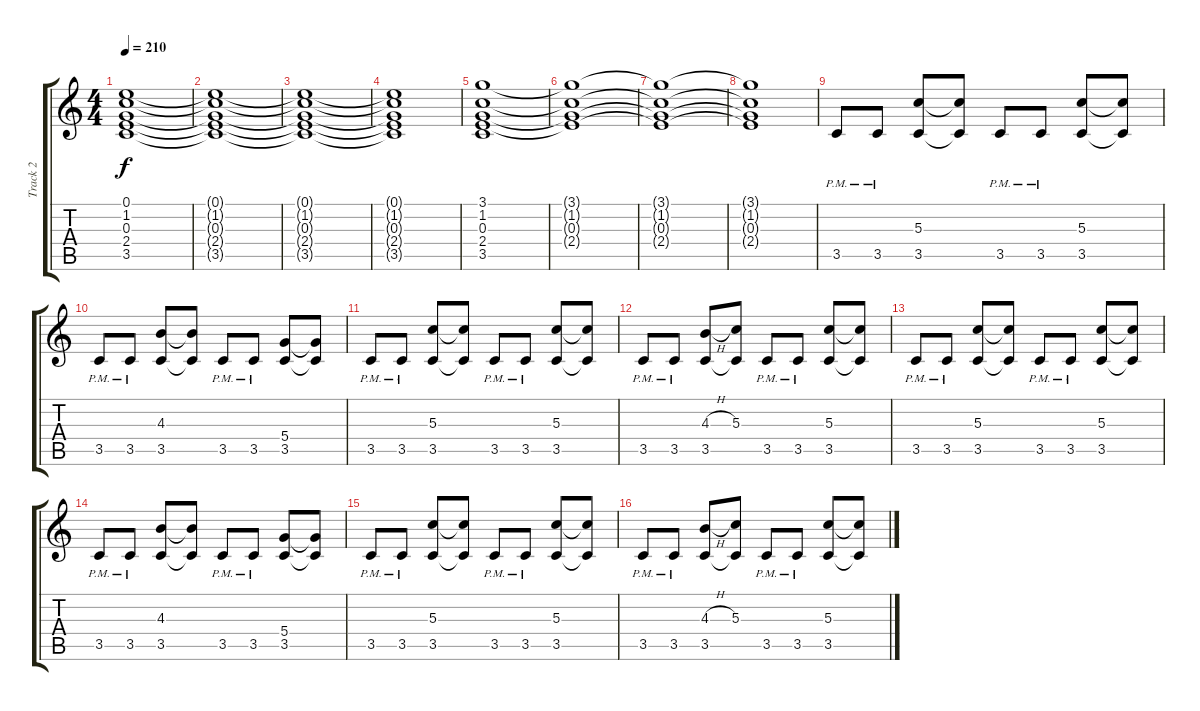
\track ("Track 2" "Track 2") {instrument distortionguitar}
\staff {score tabs}
\tuning (E4 B3 G3 D3 A2 E2) {hide}
\ts (4 4)
\tempo 210
\clef g2
\ks c
(0.1 1.2 0.3 2.4 3.5).1{dy f} |
(0.1{t} 1.2{t} 0.3{t} 2.4{t} 3.5{t}).1 |
(0.1{t} 1.2{t} 0.3{t} 2.4{t} 3.5{t}).1 |
(0.1{t} 1.2{t} 0.3{t} 2.4{t} 3.5{t}).1 |
(3.1 1.2 0.3 2.4 3.5).1 |
(3.1{t} 1.2{t} 0.3{t} 2.4{t}).1 |
(3.1{t} 1.2{t} 0.3{t} 2.4{t}).1 |
(3.1{t} 1.2{t} 0.3{t} 2.4{t}).1 |
3.5{pm}.8 3.5{pm}.8 (5.3 3.5).8 (5.3{t} 3.5{t}).8 3.5{pm}.8 3.5{pm}.8 (5.3 3.5).8 (5.3{t} 3.5{t}).8 |
3.5{pm}.8 3.5{pm}.8 (4.3 3.5).8 (4.3{t} 3.5{t}).8 3.5{pm}.8 3.5{pm}.8 (5.4 3.5).8 (5.4{t} 3.5{t}).8 |
3.5{pm}.8 3.5{pm}.8 (5.3 3.5).8 (5.3{t} 3.5{t}).8 3.5{pm}.8 3.5{pm}.8 (5.3 3.5).8 (5.3{t} 3.5{t}).8 |
3.5{pm}.8 3.5{pm}.8 (4.3{h} 3.5).8 (5.3 3.5{t}).8 3.5{pm}.8 3.5{pm}.8 (5.3 3.5).8 (5.3{t} 3.5{t}).8 |
3.5{pm}.8 3.5{pm}.8 (5.3 3.5).8 (5.3{t} 3.5{t}).8 3.5{pm}.8 3.5{pm}.8 (5.3 3.5).8 (5.3{t} 3.5{t}).8 |
3.5{pm}.8 3.5{pm}.8 (4.3 3.5).8 (4.3{t} 3.5{t}).8 3.5{pm}.8 3.5{pm}.8 (5.4 3.5).8 (5.4{t} 3.5{t}).8 |
3.5{pm}.8 3.5{pm}.8 (5.3 3.5).8 (5.3{t} 3.5{t}).8 3.5{pm}.8 3.5{pm}.8 (5.3 3.5).8 (5.3{t} 3.5{t}).8 |
3.5{pm}.8 3.5{pm}.8 (4.3{h} 3.5).8 (5.3 3.5{t}).8 3.5{pm}.8 3.5{pm}.8 (5.3 3.5).8 (5.3{t} 3.5{t}).8
